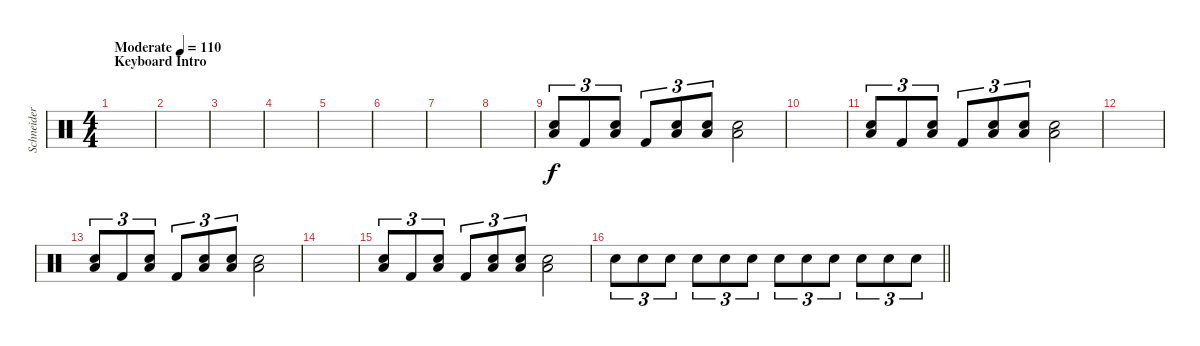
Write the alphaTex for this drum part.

\track ("Schneider" "Schneider") {instrument percussion}
\staff {score}
\articulation defaults
\ts (4 4)
\section ("" "Keyboard Intro")
\tempo (110 "Moderate")
\clef neutral
\ks c
|
|
|
|
|
|
|
|
("Low Floor Tom (hit)" "Electric Snare (hit)").8{tu (3 2)} "Kick (hit) 2".8{tu (3 2)} ("Low Floor Tom (hit)" "Electric Snare (hit)").8{tu (3 2)} "Kick (hit) 2".8{tu (3 2)} ("Low Floor Tom (hit)" "Electric Snare (hit)").8{tu (3 2)} ("Low Floor Tom (hit)" "Electric Snare (hit)").8{tu (3 2)} ("Low Floor Tom (hit)" "Electric Snare (hit)").2 |
|
("Low Floor Tom (hit)" "Electric Snare (hit)").8{tu (3 2)} "Kick (hit) 2".8{tu (3 2)} ("Low Floor Tom (hit)" "Electric Snare (hit)").8{tu (3 2)} "Kick (hit) 2".8{tu (3 2)} ("Low Floor Tom (hit)" "Electric Snare (hit)").8{tu (3 2)} ("Low Floor Tom (hit)" "Electric Snare (hit)").8{tu (3 2)} ("Low Floor Tom (hit)" "Electric Snare (hit)").2 |
|
("Low Floor Tom (hit)" "Electric Snare (hit)").8{tu (3 2)} "Kick (hit) 2".8{tu (3 2)} ("Low Floor Tom (hit)" "Electric Snare (hit)").8{tu (3 2)} "Kick (hit) 2".8{tu (3 2)} ("Low Floor Tom (hit)" "Electric Snare (hit)").8{tu (3 2)} ("Low Floor Tom (hit)" "Electric Snare (hit)").8{tu (3 2)} ("Low Floor Tom (hit)" "Electric Snare (hit)").2 |
|
("Low Floor Tom (hit)" "Electric Snare (hit)").8{tu (3 2)} "Kick (hit) 2".8{tu (3 2)} ("Low Floor Tom (hit)" "Electric Snare (hit)").8{tu (3 2)} "Kick (hit) 2".8{tu (3 2)} ("Low Floor Tom (hit)" "Electric Snare (hit)").8{tu (3 2)} ("Low Floor Tom (hit)" "Electric Snare (hit)").8{tu (3 2)} ("Low Floor Tom (hit)" "Electric Snare (hit)").2 |
\barLineRight lightlight "Electric Snare (hit)".8{tu (3 2)} "Electric Snare (hit)".8{tu (3 2)} "Electric Snare (hit)".8{tu (3 2)} "Electric Snare (hit)".8{tu (3 2)} "Electric Snare (hit)".8{tu (3 2)} "Electric Snare (hit)".8{tu (3 2)} "Electric Snare (hit)".8{tu (3 2)} "Electric Snare (hit)".8{tu (3 2)} "Electric Snare (hit)".8{tu (3 2)} "Electric Snare (hit)".8{tu (3 2)} "Electric Snare (hit)".8{tu (3 2)} "Electric Snare (hit)".8{tu (3 2)}
